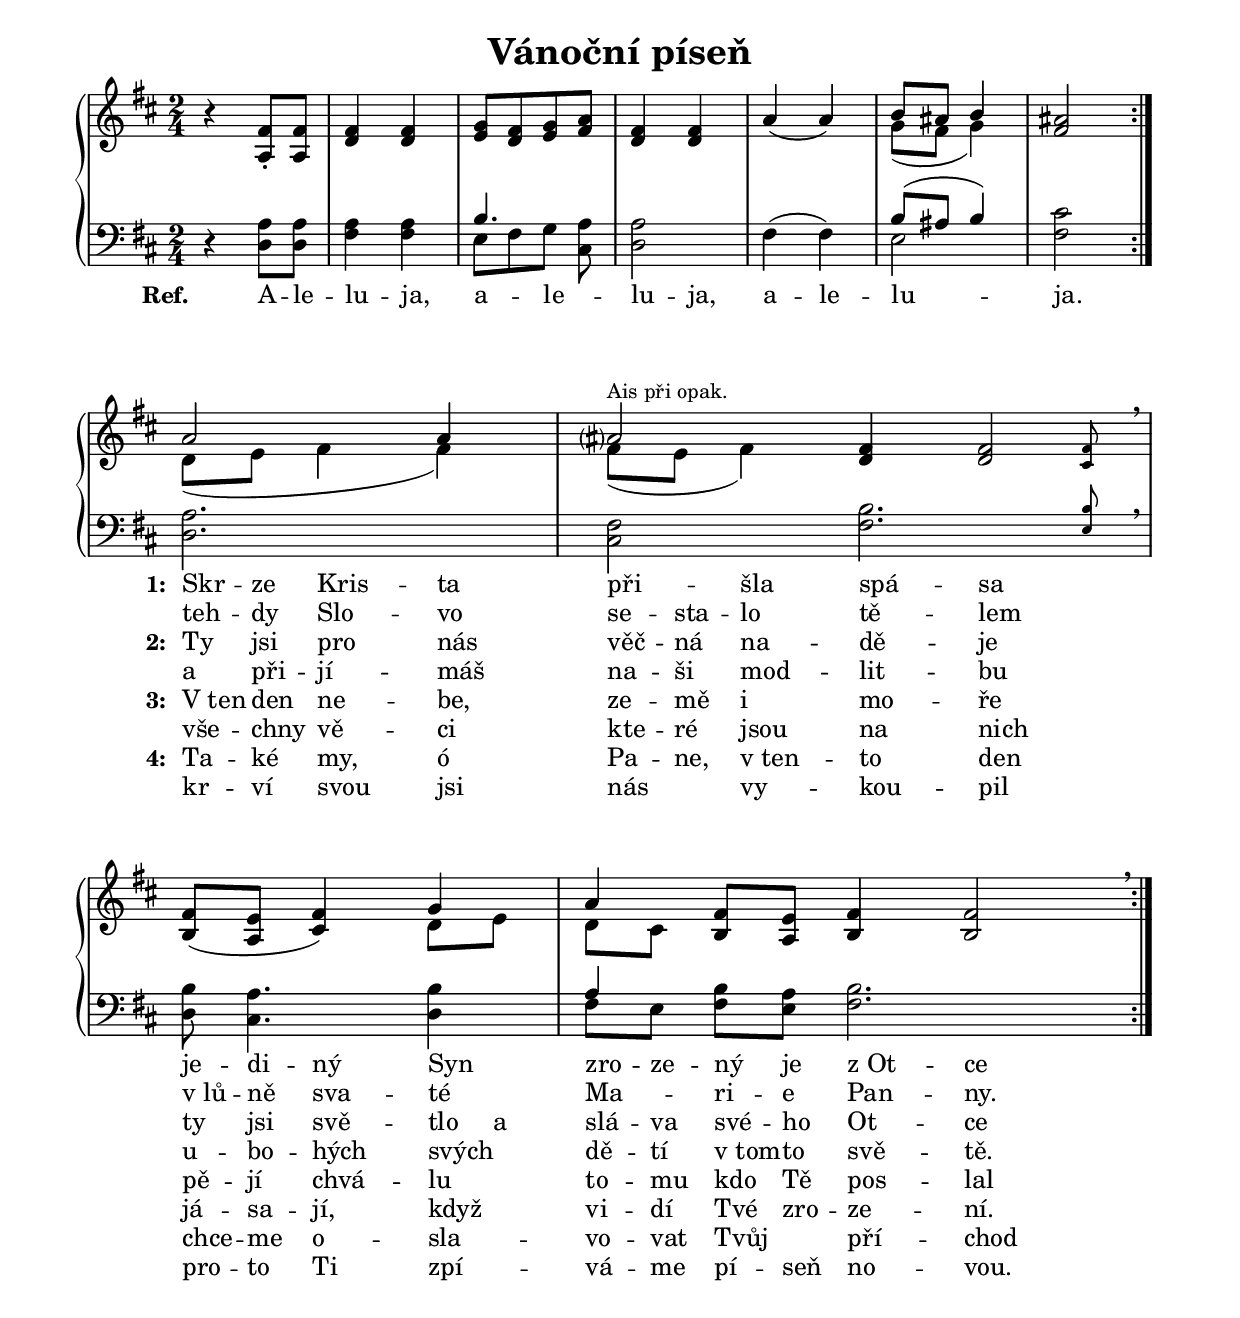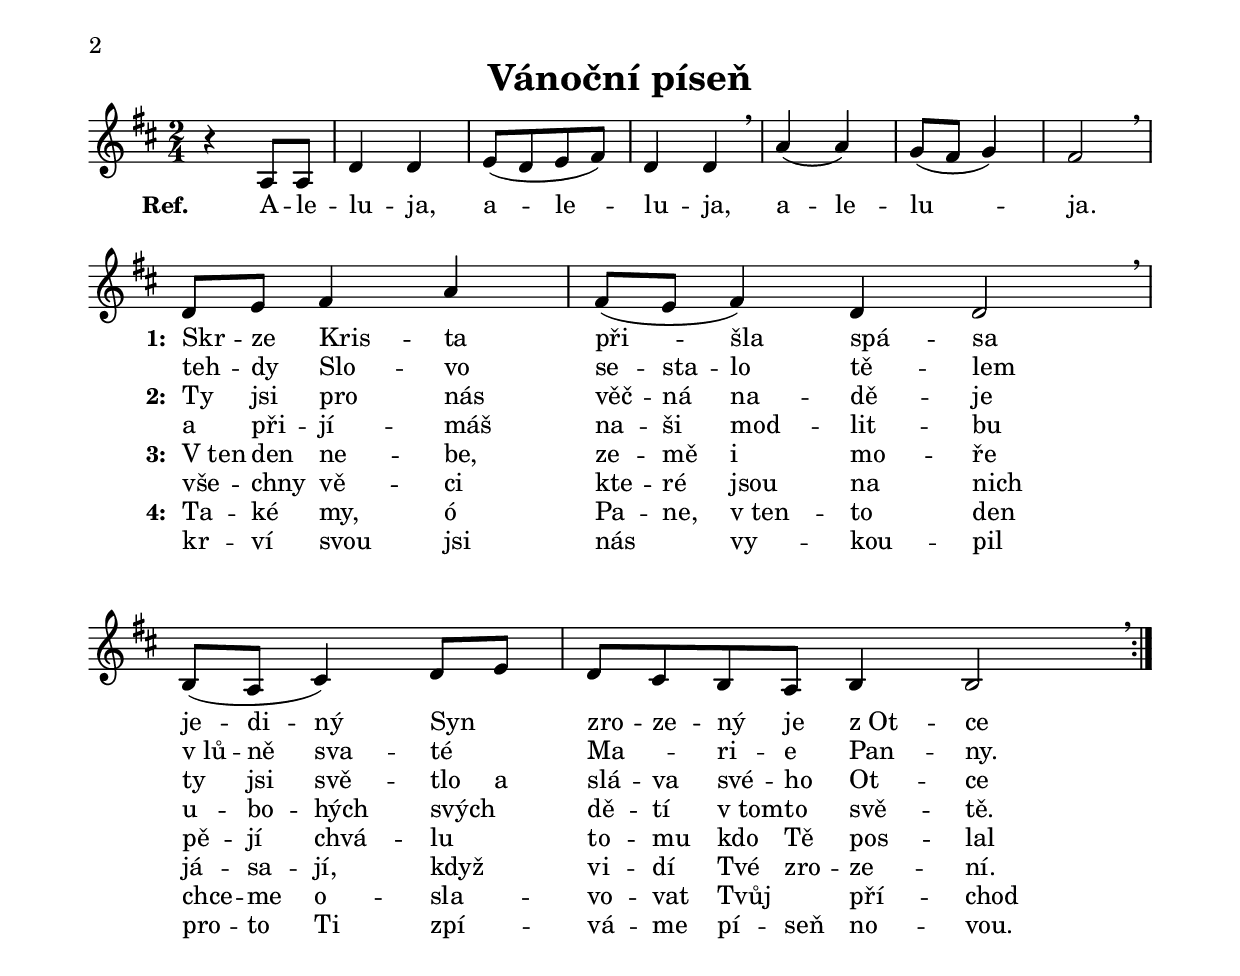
\version "2.18.2"

\include "../common-includes/macros.ily"
\include "../common-includes/paper.ily"
\include "../common-includes/layout.ily"

vanocni_melodie_ref_prava = \relative c' {
	\key d \major
	\clef treble
	\language "deutsch"
	\time 2/4
	
	\repeat volta 2 {
		r4 <fis a,\staccato>8[ <fis a,>8] | <fis d>4 <fis d>4 |
		<g e>8[ <fis d>8 <g e>8 <a fis>8] | <fis d>4 <fis d>4 |
		a4( a4) | << {h8[ ais8] h4} \\ {g8[( fis8] g4)} >> | <ais fis>2 |
	}
	
}

vanocni_melodie_ref_leva = \absolute {
	\key d \major
	\clef bass
	\language "deutsch"
	\time 2/4
	
	\repeat volta 2 {
		r4 <a d>8[ <a d>8] | <a fis>4 <a fis>4 |
		<< {h4.} \\ {e8[ fis8 g8]} >> <a cis>8 <a d>2 |
		fis4( fis4) | << {h8[( ais8] h4)} \\ {e2} >> | <cis' fis>2 |
	}
	
}

vanocni_melodie_ref_lidi = \relative c' {
	\key d \major
	\clef treble
	\language "deutsch"
	\time 2/4
	
	r4 a8[ a8] | d4 d4 |
	e8[( d8 e8 fis8]) | d4 d4 \breathe |
	a'4( a4) | g8[( fis8] g4) | fis2 \breathe |
	
}

vanocni_slova_ref = \lyricmode {
	\set stanza = "Ref. "
	_4 A8 -- le8 -- lu4 -- ja,4
	a4 -- le4 -- lu4 -- ja,4
	a4 -- le4 -- lu2 -- ja.2
}

vanocni_ref_doprovod = \new PianoStaff <<
	\new Staff \vanocni_melodie_ref_prava
	\new Staff \vanocni_melodie_ref_leva
	\new Lyrics \vanocni_slova_ref
>>

vanocni_ref_lidi = \new StaffGroup <<
	\new Staff \vanocni_melodie_ref_lidi
	\new Lyrics \vanocni_slova_ref
>>

vanocni_melodie_sloka_prava = \relative c' {
	\key d \major
	\clef treble
	\language "deutsch"
	\noTime
	\autoBeamOff
	\accidentalStyle forget
	\cadenzaOn
	
	<< {a'2 a4} \\ {d,8[( e8] fis4 fis4)} >> \bbar
	<< {ais?2^\markup {\small "Ais při opak."}} \\ {fis8[( e8] fis4)} >> <fis d>4 \afterGrace <fis d>2 <fis cis>8 \breathe \bbar
	<fis h,>8[( <e a,>8] <cis fis>4) << {g'4} \\ {d8[ e8]} >> \bbar
	<< {a4} \\ {d,8[ cis8]} >> <fis h,>8[ <e a,>8] <fis h,>4 <fis h,>2 \breathe \bar ":|."
	
	\cadenzaOff
}

vanocni_melodie_sloka_leva = \absolute {
	\key d \major
	\clef bass
	\language "deutsch"
	\noTime
	\autoBeamOff
	\accidentalStyle forget
	\cadenzaOn
	
	<a d>2. \bbar
	#(define afterGraceFraction (cons 5 6))
	<fis cis>2 \afterGrace <h fis>2. <h e>8 \breathe \bbar
	<h d>8 <a cis>4. <h d>4 \bbar
	<< {a4} \\ {fis8[ e8]} >> <h fis>8[ <a e>8] <h fis>2. \bar ":|."
	
	\cadenzaOff
}

vanocni_melodie_sloka_lidi = \relative c' {
	\key d \major
	\clef treble
	\language "deutsch"
	\noTime
	\autoBeamOff
	\accidentalStyle forget
	\cadenzaOn
	
	d8[ e8] fis4 a4 \bbar
	fis8[( e8] fis4) d4 d2 \breathe \bbar
	h8[( a8] cis4) d8[ e8] \bbar
	d8[ cis8 h8 a8] h4 h2 \breathe \bar ":|."
	
	\cadenzaOff
}

vanocni_slova_sloka_aa = \lyricmode {
	\set stanza = "1: "
	Skr8 -- ze8 Kris4 -- ta4
	při4 -- šla4 spá4 -- sa2
	je8 -- di8 -- ný4 Syn4
	zro8 -- ze8 -- ný8 je8 "z Ot"4 -- ce2
}
vanocni_slova_sloka_ab = \lyricmode {
	teh8 -- dy8 Slo4 -- vo4
	se8 -- sta8 -- lo4 tě4 -- lem2
	"v lů"8 -- ně8 sva4 -- té4
	Ma4 -- ri8 -- e8 Pan4 -- ny.2
}
vanocni_slova_sloka_ba = \lyricmode {
	\set stanza = "2: "
	Ty8 jsi8 pro4 nás4
	věč8 -- ná8 na4 -- dě4 -- je2
	ty8 jsi8 svě4 -- tlo8 a8
	slá8 -- va8 své8 -- ho8 Ot4 -- ce2
}
vanocni_slova_sloka_bb = \lyricmode {
	a8 při8 -- jí4 -- máš4
	na8 -- ši8 mod4 -- lit4 -- bu2
	u8 -- bo8 -- hých4 svých4
	dě8 -- tí8 "v tom"8 -- to8 svě4 -- tě.2
}
vanocni_slova_sloka_ca = \lyricmode {
	\set stanza = "3: "
	"V ten"8 den8 ne4 -- be,4
	ze8 -- mě8 i4 mo4 -- ře2
	pě8 -- jí8 chvá4 -- lu4
	to8 -- mu8 kdo8 Tě8 pos4 -- lal2
}
vanocni_slova_sloka_cb = \lyricmode {
	vše8 -- chny8 vě4 -- ci4
	kte8 -- ré8 jsou4 na4 nich2
	já8 -- sa8 -- jí,4 když4
	vi8 -- dí8 Tvé8 zro8 -- ze4 -- ní.2
}
vanocni_slova_sloka_da = \lyricmode {
	\set stanza = "4: "
	Ta8 -- ké8 my,4 ó4
	Pa8 -- ne,8 "v ten"4 -- to4 den2
	chce8 -- me8 o4 -- sla4 --
	vo8 -- vat8 Tvůj4 pří4 -- chod2
}
vanocni_slova_sloka_db = \lyricmode {
	kr8 -- ví8 svou4 jsi4
	nás4 vy4 -- kou4 -- pil2
	pro8 -- to8 Ti4 zpí4 --
	vá8 -- me8 pí8 -- seň8 no4 -- vou.2
}

vanocni_sloka_doprovod = \new PianoStaff <<
	\new Staff \vanocni_melodie_sloka_prava
	\new Staff \vanocni_melodie_sloka_leva
	\new Lyrics \vanocni_slova_sloka_aa
	\new Lyrics \vanocni_slova_sloka_ab
	\new Lyrics \vanocni_slova_sloka_ba
	\new Lyrics \vanocni_slova_sloka_bb
	\new Lyrics \vanocni_slova_sloka_ca
	\new Lyrics \vanocni_slova_sloka_cb
	\new Lyrics \vanocni_slova_sloka_da
	\new Lyrics \vanocni_slova_sloka_db
>>

vanocni_sloka_lidi = \new StaffGroup <<
	\new Staff \vanocni_melodie_sloka_lidi
	\new Lyrics \vanocni_slova_sloka_aa
	\new Lyrics \vanocni_slova_sloka_ab
	\new Lyrics \vanocni_slova_sloka_ba
	\new Lyrics \vanocni_slova_sloka_bb
	\new Lyrics \vanocni_slova_sloka_ca
	\new Lyrics \vanocni_slova_sloka_cb
	\new Lyrics \vanocni_slova_sloka_da
	\new Lyrics \vanocni_slova_sloka_db
>>


\book {
	\bookpart {
	\header {
		title = "Vánoční píseň"
	}
	\tocItem \markup { "Vánoční píseň" }
	\score {
		\vanocni_ref_doprovod
	}
	\markup {
		\vspace #2
	}
	\score {
		\vanocni_sloka_doprovod
	}
	%\markup {
	%  \vspace #2
	%  \line { Ve druhém taktu sloky je poprvé A, při opakování ve druhé půlce Ais. }
	%}
}

	\bookpart {
	\header {
		title = "Vánoční píseň"
	}
	\score {
		\vanocni_ref_lidi
	}
	\score {
		\vanocni_sloka_lidi
	}
}

}
